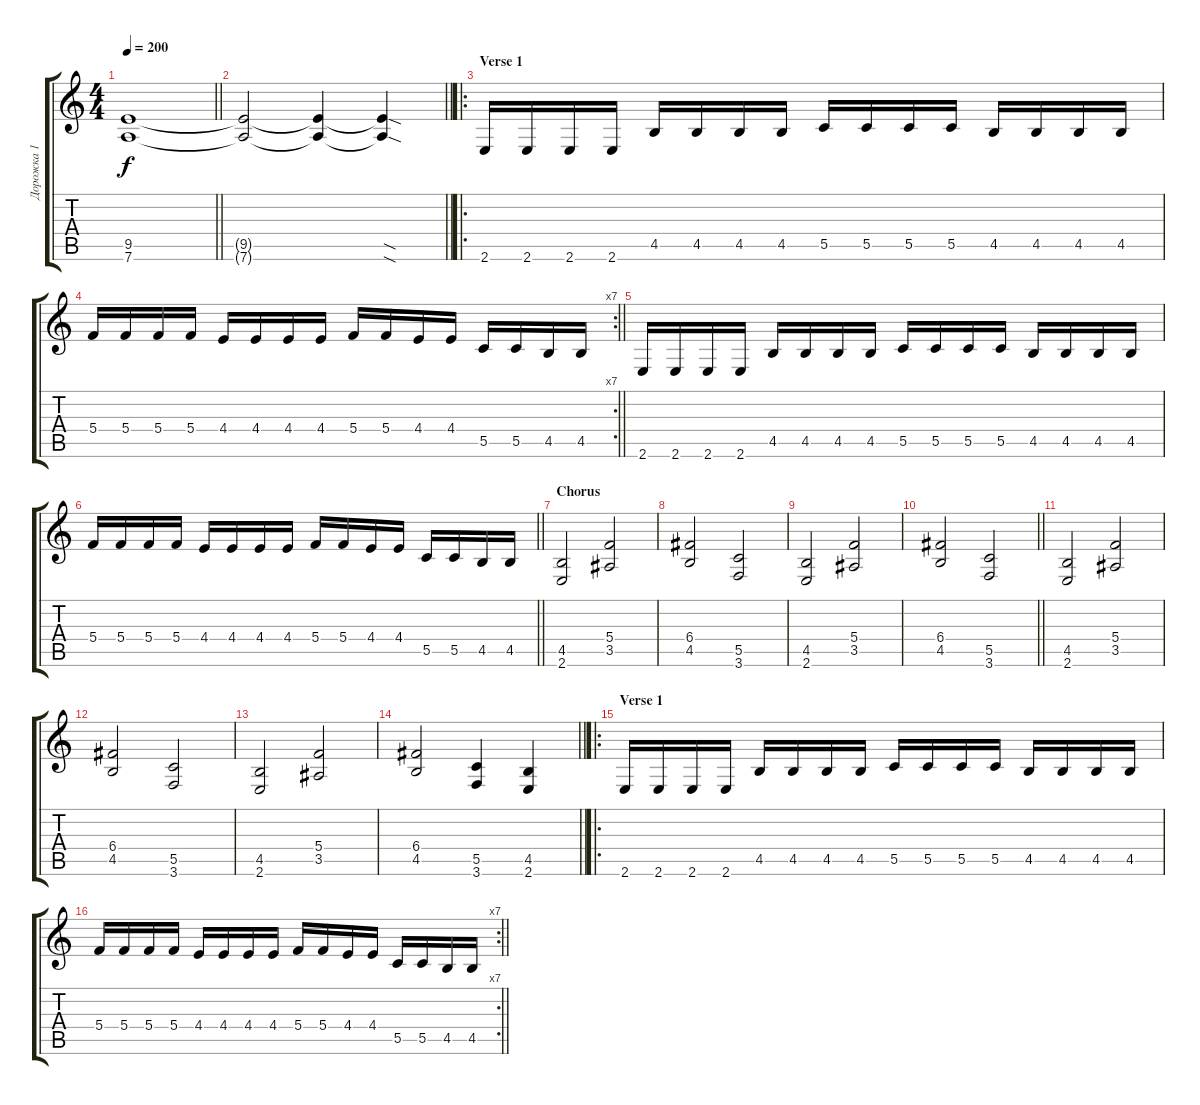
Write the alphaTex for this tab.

\track ("Дорожка 1" "Дорожка 1") {instrument distortionguitar}
\staff {score tabs}
\tuning (D4 A3 F3 C3 G2 D2) {hide}
\ts (4 4)
\tempo 200
\clef g2
\barLineRight lightlight
\ks c
(9.5{t} 7.6{t}).1{dy f} |
\barLineRight lightlight
(9.5{t} 7.6{t}).2 (9.5{t} 7.6{t}).4 (9.5{sod t} 7.6{sod t}).4 |
\ro
\section ("" "Verse 1")
2.6.16 2.6.16 2.6.16 2.6.16 4.5.16 4.5.16 4.5.16 4.5.16 5.5.16 5.5.16 5.5.16 5.5.16 4.5.16 4.5.16 4.5.16 4.5.16 |
\rc 7
\barLineRight lightlight
5.4.16 5.4.16 5.4.16 5.4.16 4.4.16 4.4.16 4.4.16 4.4.16 5.4.16 5.4.16 4.4.16 4.4.16 5.5.16 5.5.16 4.5.16 4.5.16 |
2.6.16 2.6.16 2.6.16 2.6.16 4.5.16 4.5.16 4.5.16 4.5.16 5.5.16 5.5.16 5.5.16 5.5.16 4.5.16 4.5.16 4.5.16 4.5.16 |
\barLineRight lightlight
5.4.16 5.4.16 5.4.16 5.4.16 4.4.16 4.4.16 4.4.16 4.4.16 5.4.16 5.4.16 4.4.16 4.4.16 5.5.16 5.5.16 4.5.16 4.5.16 |
\section ("" "Chorus")
(4.5 2.6).2 (5.4 3.5).2 |
(6.4 4.5).2 (5.5 3.6).2 |
(4.5 2.6).2 (5.4 3.5).2 |
\barLineRight lightlight
(6.4 4.5).2 (5.5 3.6).2 |
(4.5 2.6).2 (5.4 3.5).2 |
(6.4 4.5).2 (5.5 3.6).2 |
(4.5 2.6).2 (5.4 3.5).2 |
\barLineRight lightlight
(6.4 4.5).2 (5.5 3.6).4 (4.5 2.6).4 |
\ro
\section ("" "Verse 1")
2.6.16 2.6.16 2.6.16 2.6.16 4.5.16 4.5.16 4.5.16 4.5.16 5.5.16 5.5.16 5.5.16 5.5.16 4.5.16 4.5.16 4.5.16 4.5.16 |
\rc 7
\barLineRight lightlight
5.4.16 5.4.16 5.4.16 5.4.16 4.4.16 4.4.16 4.4.16 4.4.16 5.4.16 5.4.16 4.4.16 4.4.16 5.5.16 5.5.16 4.5.16 4.5.16
